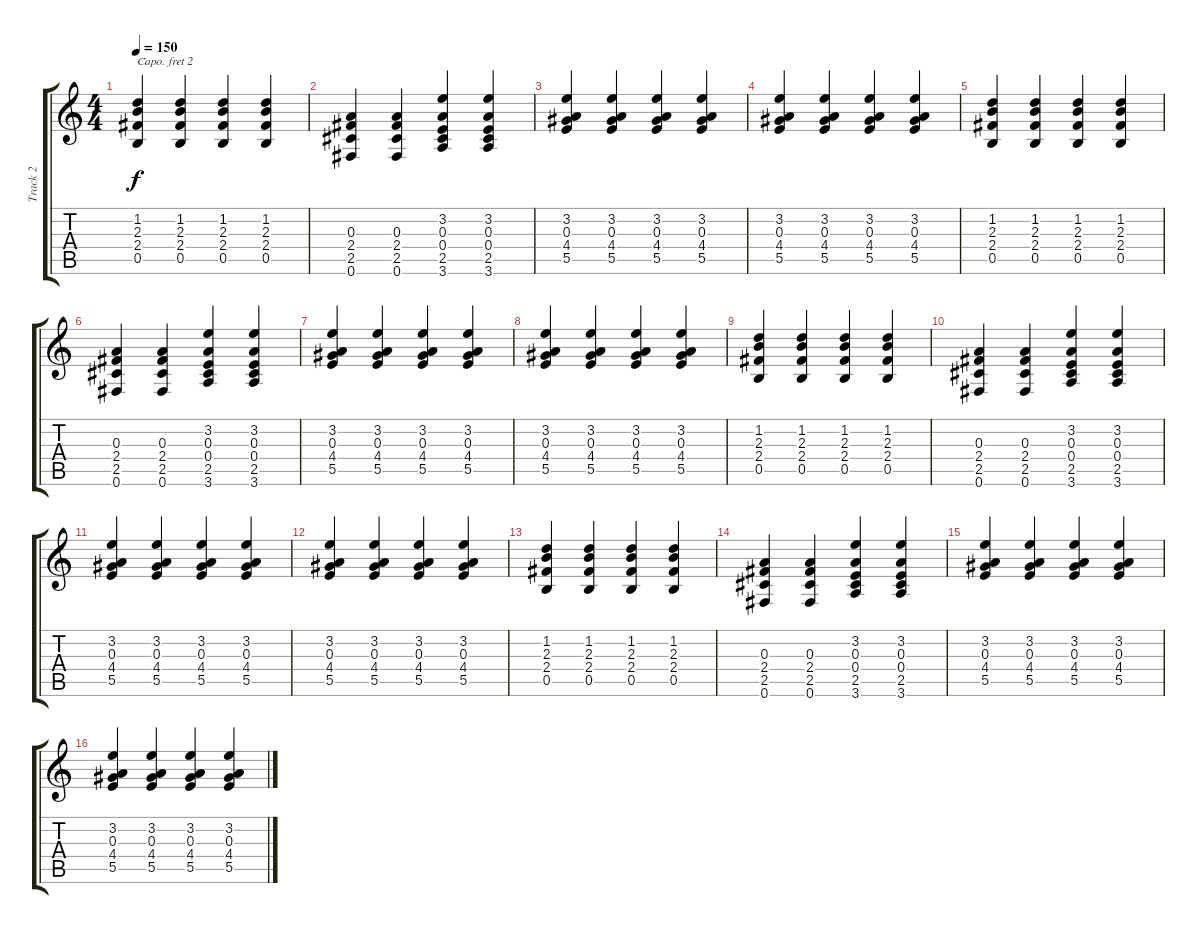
\track ("Track 2" "Track 2") {instrument electricguitarclean}
\staff {score tabs}
\capo 2
\tuning (E4 B3 G3 D3 A2 E2) {hide}
\ts (4 4)
\tempo 150
\clef g2
\ks c
(1.2 2.3 2.4 0.5).4{dy f} (1.2 2.3 2.4 0.5).4 (1.2 2.3 2.4 0.5).4 (1.2 2.3 2.4 0.5).4 |
(0.3 2.4 2.5 0.6).4 (0.3 2.4 2.5 0.6).4 (3.2 0.3 0.4 2.5 3.6).4 (3.2 0.3 0.4 2.5 3.6).4 |
(3.2 0.3 4.4 5.5).4 (3.2 0.3 4.4 5.5).4 (3.2 0.3 4.4 5.5).4 (3.2 0.3 4.4 5.5).4 |
(3.2 0.3 4.4 5.5).4 (3.2 0.3 4.4 5.5).4 (3.2 0.3 4.4 5.5).4 (3.2 0.3 4.4 5.5).4 |
(1.2 2.3 2.4 0.5).4 (1.2 2.3 2.4 0.5).4 (1.2 2.3 2.4 0.5).4 (1.2 2.3 2.4 0.5).4 |
(0.3 2.4 2.5 0.6).4 (0.3 2.4 2.5 0.6).4 (3.2 0.3 0.4 2.5 3.6).4 (3.2 0.3 0.4 2.5 3.6).4 |
(3.2 0.3 4.4 5.5).4 (3.2 0.3 4.4 5.5).4 (3.2 0.3 4.4 5.5).4 (3.2 0.3 4.4 5.5).4 |
(3.2 0.3 4.4 5.5).4 (3.2 0.3 4.4 5.5).4 (3.2 0.3 4.4 5.5).4 (3.2 0.3 4.4 5.5).4 |
(1.2 2.3 2.4 0.5).4 (1.2 2.3 2.4 0.5).4 (1.2 2.3 2.4 0.5).4 (1.2 2.3 2.4 0.5).4 |
(0.3 2.4 2.5 0.6).4 (0.3 2.4 2.5 0.6).4 (3.2 0.3 0.4 2.5 3.6).4 (3.2 0.3 0.4 2.5 3.6).4 |
(3.2 0.3 4.4 5.5).4 (3.2 0.3 4.4 5.5).4 (3.2 0.3 4.4 5.5).4 (3.2 0.3 4.4 5.5).4 |
(3.2 0.3 4.4 5.5).4 (3.2 0.3 4.4 5.5).4 (3.2 0.3 4.4 5.5).4 (3.2 0.3 4.4 5.5).4 |
(1.2 2.3 2.4 0.5).4 (1.2 2.3 2.4 0.5).4 (1.2 2.3 2.4 0.5).4 (1.2 2.3 2.4 0.5).4 |
(0.3 2.4 2.5 0.6).4 (0.3 2.4 2.5 0.6).4 (3.2 0.3 0.4 2.5 3.6).4 (3.2 0.3 0.4 2.5 3.6).4 |
(3.2 0.3 4.4 5.5).4 (3.2 0.3 4.4 5.5).4 (3.2 0.3 4.4 5.5).4 (3.2 0.3 4.4 5.5).4 |
(3.2 0.3 4.4 5.5).4 (3.2 0.3 4.4 5.5).4 (3.2 0.3 4.4 5.5).4 (3.2 0.3 4.4 5.5).4
